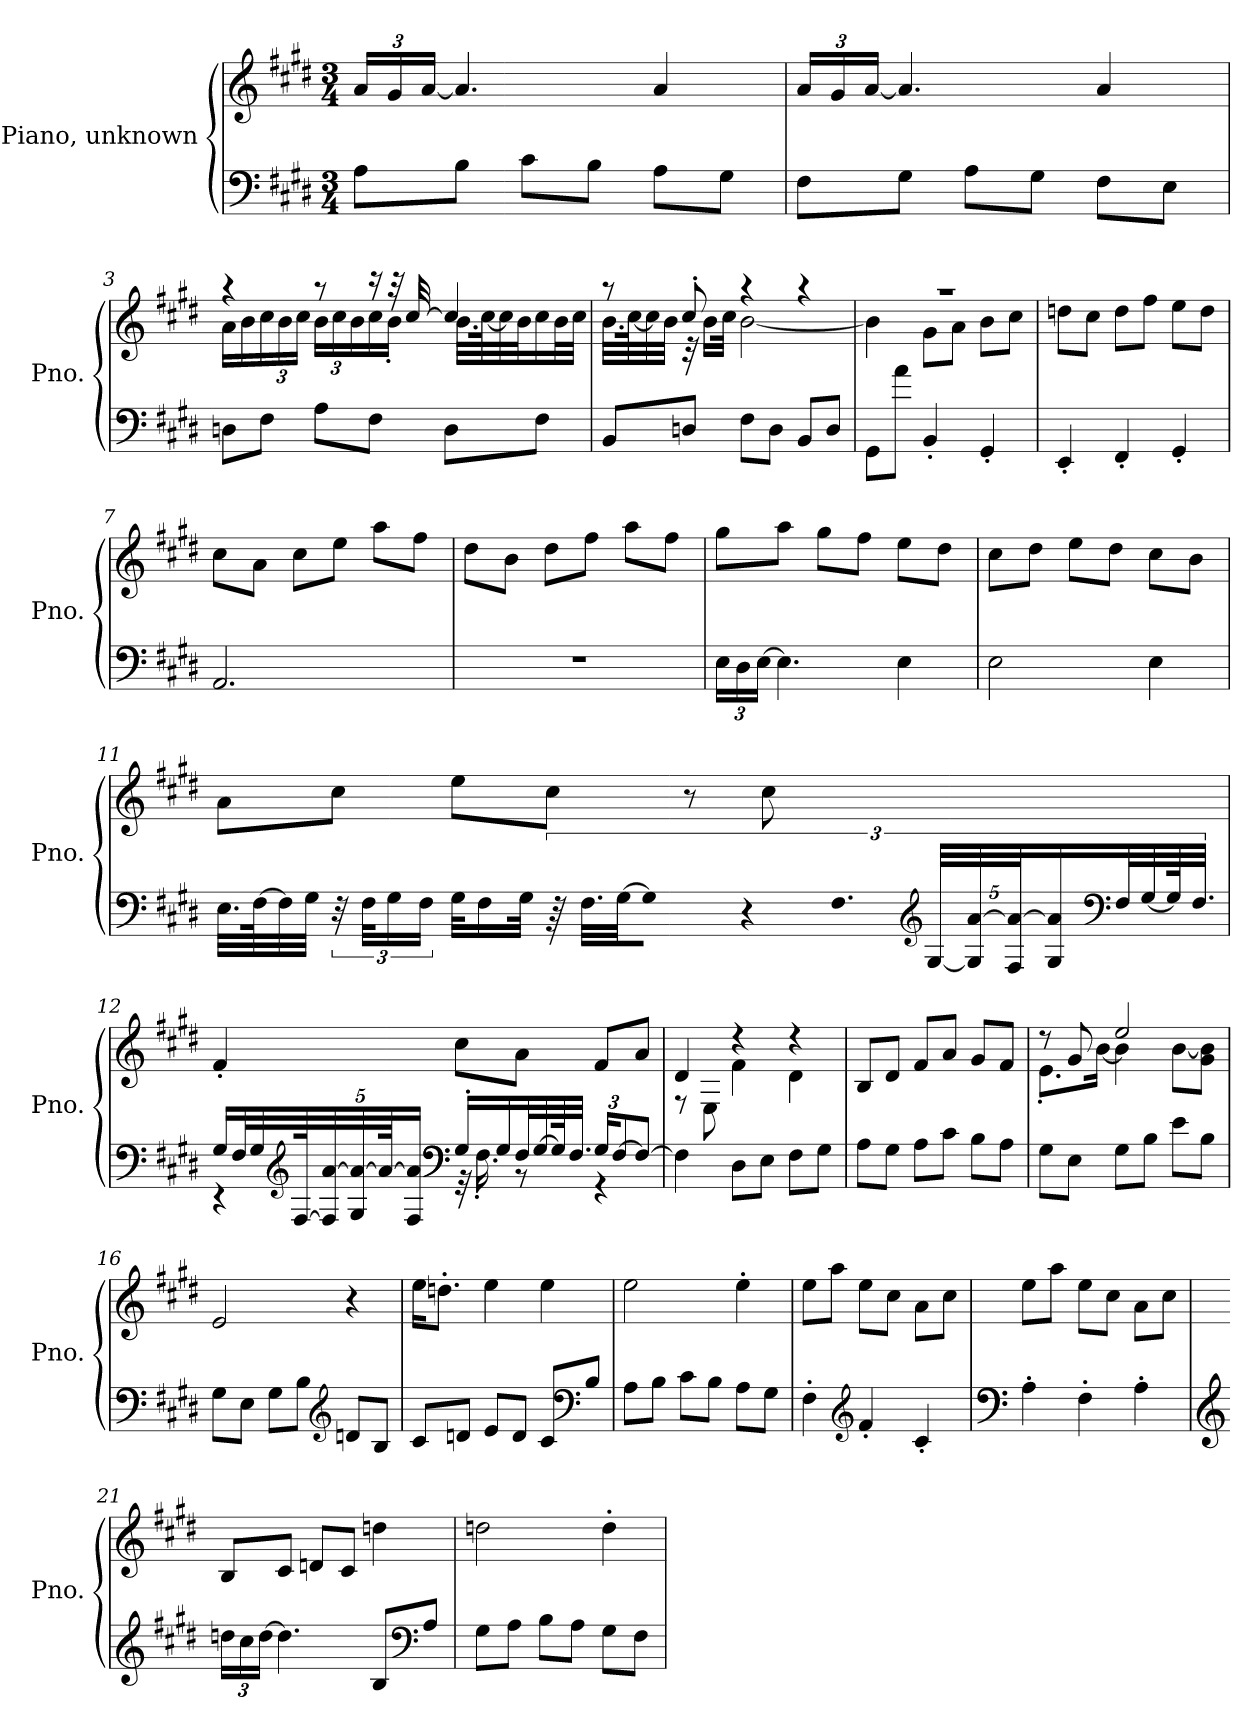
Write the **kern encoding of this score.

**kern	**kern
*part1	*part1
*staff2	*staff1
*I"Piano, unknown	*
*I'Pno.	*
*clefF4	*clefG2
*k[f#c#g#d#]	*k[f#c#g#d#]
*M3/4	*M3/4
*MM140	*MM140
*	*Xbrackettup
=1	=1
8A\L	24a/LL
.	24g#/
.	[24a/JJ
8B\J	4.a/]
8c#\L	.
8B\J	.
8A\L	4a/
8G#\J	.
=2	=2
8F#\L	24a/LL
.	24g#/
.	[24a/JJ
8G#\J	4.a/]
8A\L	.
8G#\J	.
8F#\L	4a/
8E\J	.
=3	=3
*	*^
8Dn\L	4r	16a\LL
.	.	16b\
8F#\J	.	24cc#\
.	.	24b\
.	.	24cc#\JJ
8A\L	8r	24b\LL
.	.	24cc#\
.	.	24b\
8F#\J	16r	16cc#\
.	32r	16b'\JJ
.	[32cc#/	.
8D\L	4cc#/]	32.b\LLL
.	.	[64cc#\K
.	.	32cc#\]
.	.	32b\J
8F#\J	.	16cc#\
.	.	32b\L
.	.	32cc#\JJJ
!!LO:LB:g=z	!!
=4	=4	=4
8BB/L	8r	32.b\LLL
.	.	[64cc#\K
.	.	32cc#\]
.	.	32b\JJJ
8Dn/J	8cc#'/	32r
.	.	16b\LL
.	.	32cc#\JJk
8F#\L	4r	[2b\
8D\J	.	.
8BB/L	4r	.
8D/J	.	.
=5	=5	=5
8GG#\L	2.r	4b\]
8a\J	.	.
4BB'/	.	8g#\L
.	.	8a\J
4GG#'/	.	8b\L
.	.	8cc#\J
*	*v	*v
=6	=6
4EE'/	8ddn\L
.	8cc#\J
4FF#'/	8dd\L
.	8ff#\J
4GG#'/	8ee\L
.	8dd\J
=7	=7
2.AA/	8cc#\L
.	8a\J
.	8cc#\L
.	8ee\J
.	8aa\L
.	8ff#\J
=8	=8
2.r	8dd#\L
.	8b\J
.	8dd#\L
.	8ff#\J
.	8aa\L
.	8ff#\J
!!LO:LB:g=z
=9	=9
*Xbrackettup	*
24E\LL	8gg#\L
24D#\	.
[24E\JJ	.
4.E\]	8aa\J
.	8gg#\L
.	8ff#\J
4E\	8ee\L
.	8dd#\J
=10	=10
2E\	8cc#\L
.	8dd#\J
.	8ee\L
.	8dd#\J
4E\	8cc#\L
.	8b\J
!!LO:LB:g=z
=11	=11
32.E\LLL	8a\L
[64F#\K	.
32F#\]	.
32G#\JJJ	.
*brackettup	*
48r	8cc#\J
48F#\KLL	.
24G#\	.
24F#\JJ	.
32G#\KLL	8ee\L
16F#\	.
32G#\JJk	.
96r	8cc#\J
48.F#\LLL	.
[48G#\	.
32G#\JJJ]	.
128r	.
64.F#\	.
*clefG2	*
*Xbrackettup	*
[40G#/LLL	8r
40G#/] [40a/	.
40F#/ 40a/_J	.
20G#/ 20a/]	.
*clefF4	*
32F#/L	8cc#\
[32G#/	.
64G#/K]	.
32.F#/JJJ	.
!!LO:LB:g=z
=12	=12
*^	*
16G#/LL	4r	4f#'/
32F#/L	.	.
32G#/	.	.
*clefG2	*	*
[80F#/K	.	.
40F#/] [40a/	.	.
40G#/ 40a/_	.	.
80a/JK_	.	.
20F#/ 20a/]JJ	.	.
*clefF4	*	*
16G#'/LL	32r	8cc#\L
.	16.F#'\	.
16G#/	.	.
32F#/L	8r	8a\J
[32G#/	.	.
64G#/K]	.	.
32.F#/JJJ	.	.
24G#/KL	4r	8f#/L
[12F#/	.	.
8F#/J_	.	8a/J
*v	*v	*
=13	=13
*	*^
4F#\]	4d#/	8r
.	.	8E\
8D#\L	4r	4f#\
8E\J	.	.
8F#\L	4r	4d#\
8G#\J	.	.
*	*v	*v
=14	=14
8A\L	8B/L
8G#\J	8d#/J
8A\L	8f#/L
8c#\J	8a/J
8B\L	8g#/L
8A\J	8f#/J
!!LO:LB:g=z
=15	=15
*	*^
8G#\L	8r	8.e'\L
8E\J	8g#/	.
.	.	[16b\Jk
8G#\L	2ee/	4b\]
8B\J	.	.
8e\L	.	[8b\L
8B\J	.	8g#\ 8b\]J
*	*v	*v
=16	=16
8G#\L	2e/
8E\J	.
8G#\L	.
8B\J	.
*clefG2	*
8dn/L	4r
8B/J	.
=17	=17
8c#/L	16ee\KL
.	8.ddn'\J
8dn/J	.
8e/L	4ee\
8d/J	.
8c#/L	4ee\
*clefF4	*
8B/J	.
=18	=18
8A\L	2ee\
8B\J	.
8c#\L	.
8B\J	.
8A\L	4ee'\
8G#\J	.
=19	=19
4F#'\	8ee\L
.	8aa\J
*clefG2	*
4f#'/	8ee\L
.	8cc#\J
4c#'/	8a\L
.	8cc#\J
!!LO:PB:g=z
=20	=20
*clefF4	*
4A'\	8ee\L
.	8aa\J
4F#'\	8ee\L
.	8cc#\J
4A'\	8a\L
.	8cc#\J
=21	=21
*clefG2	*
24ddn\LL	8B/L
24cc#\	.
[24dd\JJ	.
4.dd\]	8c#/J
.	8dn/L
.	8c#/J
8B/L	4ddn\
*clefF4	*
8A/J	.
=22	=22
8G#\L	2ddn\
8A\J	.
8B\L	.
8A\J	.
8G#\L	4dd'\
8F#\J	.
=	=
*-	*-
